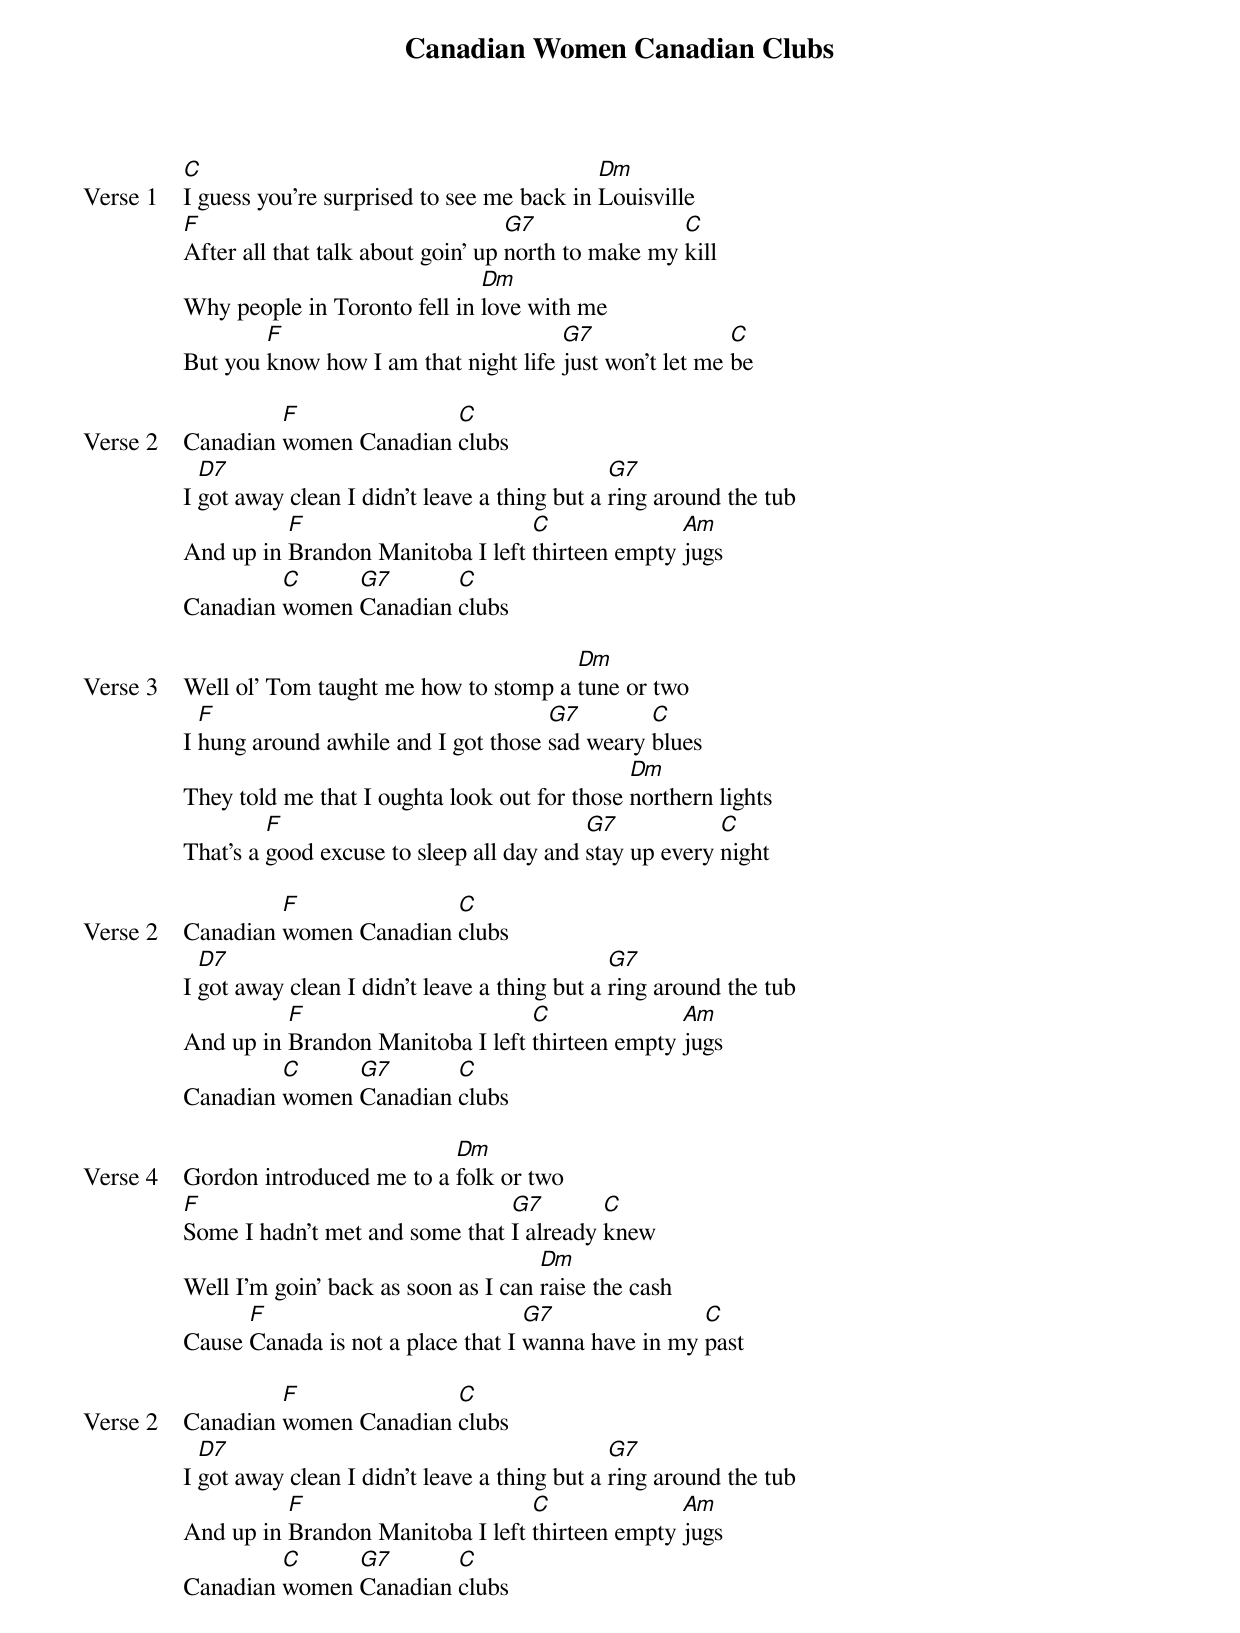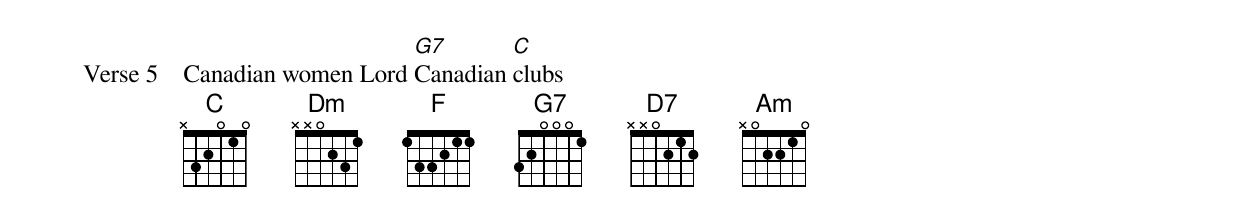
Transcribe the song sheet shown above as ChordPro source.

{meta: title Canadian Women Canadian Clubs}
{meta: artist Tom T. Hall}
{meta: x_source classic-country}
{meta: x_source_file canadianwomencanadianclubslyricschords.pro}
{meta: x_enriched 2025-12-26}

{start_of_verse: Verse 1}
[C]I guess you're surprised to see me back in [Dm]Louisville
[F]After all that talk about goin' up [G7]north to make my [C]kill
Why people in Toronto fell in [Dm]love with me
But you [F]know how I am that night life [G7]just won't let me [C]be
{end_of_verse}

{start_of_verse: Verse 2}
Canadian [F]women Canadian [C]clubs
I [D7]got away clean I didn't leave a thing but a [G7]ring around the tub
And up in [F]Brandon Manitoba I left [C]thirteen empty [Am]jugs
Canadian [C]women [G7]Canadian [C]clubs
{end_of_verse}

{start_of_verse: Verse 3}
Well ol' Tom taught me how to stomp a [Dm]tune or two
I [F]hung around awhile and I got those [G7]sad weary [C]blues
They told me that I oughta look out for those [Dm]northern lights
That's a [F]good excuse to sleep all day and [G7]stay up every [C]night
{end_of_verse}

{start_of_verse: Verse 2}
Canadian [F]women Canadian [C]clubs
I [D7]got away clean I didn't leave a thing but a [G7]ring around the tub
And up in [F]Brandon Manitoba I left [C]thirteen empty [Am]jugs
Canadian [C]women [G7]Canadian [C]clubs
{end_of_verse}

{start_of_verse: Verse 4}
Gordon introduced me to a [Dm]folk or two
[F]Some I hadn't met and some that [G7]I already [C]knew
Well I'm goin' back as soon as I can [Dm]raise the cash
Cause [F]Canada is not a place that I [G7]wanna have in my [C]past
{end_of_verse}

{start_of_verse: Verse 2}
Canadian [F]women Canadian [C]clubs
I [D7]got away clean I didn't leave a thing but a [G7]ring around the tub
And up in [F]Brandon Manitoba I left [C]thirteen empty [Am]jugs
Canadian [C]women [G7]Canadian [C]clubs
{end_of_verse}

{start_of_verse: Verse 5}
Canadian women Lord [G7]Canadian [C]clubs
{end_of_verse}
